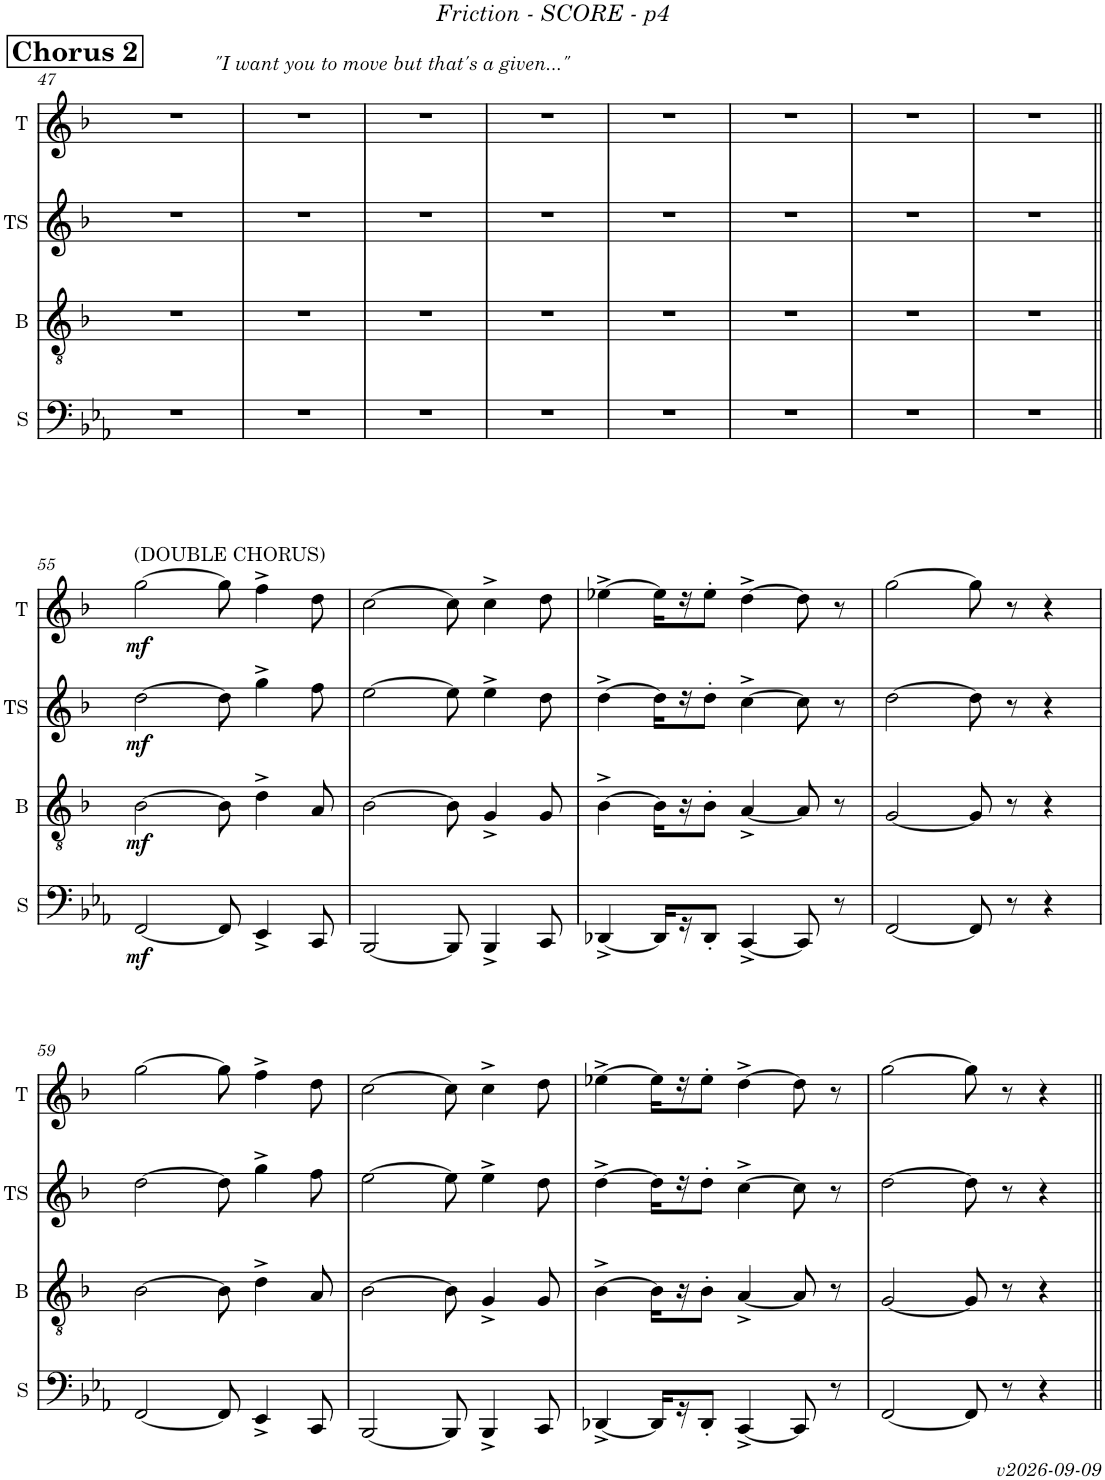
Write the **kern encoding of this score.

**kern	**dynam	**kern	**dynam	**kern	**dynam	**kern	**dynam
*part4	*part4	*part3	*part3	*part2	*part2	*part1	*part1
*staff4	*staff4	*staff3	*staff3	*staff2	*staff2	*staff1	*staff1
*I"Sousa	*	*I"Trombone	*	*I"Tenor Sax	*	*I"Trumpet	*
*I'S	*	*	*	*I'TS	*	*I'T	*
!!LO:PB:g=z
*clefF4	*	*clefGv2	*	*clefG2	*	*clefG2	*
*	*	*Trd1c2	*	*Trd8c14	*	*Trd1c2	*
*k[b-e-a-]	*	*k[b-]	*	*k[b-]	*	*k[b-]	*
*M4/4	*	*M4/4	*	*M4/4	*	*M4/4	*
!!LO:REH:place=s1:a:B:fs=14:t=Chorus 2
=47	=47	=47	=47	=47	=47	=47	=47
!	!	!	!	!	!	!LO:TX:a:i:t="I want you to move but that's a given..."	!
1r	.	1r	.	1r	.	1r	.
=48	=48	=48	=48	=48	=48	=48	=48
1r	.	1r	.	1r	.	1r	.
=49	=49	=49	=49	=49	=49	=49	=49
1r	.	1r	.	1r	.	1r	.
=50	=50	=50	=50	=50	=50	=50	=50
1r	.	1r	.	1r	.	1r	.
=51	=51	=51	=51	=51	=51	=51	=51
1r	.	1r	.	1r	.	1r	.
=52	=52	=52	=52	=52	=52	=52	=52
1r	.	1r	.	1r	.	1r	.
=53	=53	=53	=53	=53	=53	=53	=53
1r	.	1r	.	1r	.	1r	.
=54	=54	=54	=54	=54	=54	=54	=54
1r	.	1r	.	1r	.	1r	.
!!LO:LB:g=z
=55||	=55||	=55||	=55||	=55||	=55||	=55||	=55||
!	!	!	!	!	!	!LO:TX:a:t=(DOUBLE CHORUS)	!
!	!LO:DY:b	!	!LO:DY:b	!	!LO:DY:b	!	!LO:DY:b
[2FF/	mf	[2B-\	mf	[2dd\	mf	[2gg\	mf
8FF/]	.	8B-\]	.	8dd\]	.	8gg\]	.
4EE-^/	.	4d^\	.	4gg^\	.	4ff^\	.
8CC/	.	8A/	.	8ff\	.	8dd\	.
=56	=56	=56	=56	=56	=56	=56	=56
[2BBB-/	.	[2B-\	.	[2ee\	.	[2cc\	.
8BBB-/]	.	8B-\]	.	8ee\]	.	8cc\]	.
4BBB-^/	.	4G^/	.	4ee^\	.	4cc^\	.
8CC/	.	8G/	.	8dd\	.	8dd\	.
=57	=57	=57	=57	=57	=57	=57	=57
[4DD-X^/	.	[4B-^\	.	[4dd^\	.	[4ee-X^\	.
16DD-/LL]	.	16B-\LL]	.	16dd\LL]	.	16ee-\LL]	.
16r	.	16r	.	16r	.	16r	.
8DD-'/J	.	8B-'\J	.	8dd'\J	.	8ee-'\J	.
[4CC^/	.	[4A^/	.	[4cc^\	.	[4dd^\	.
8CC/]	.	8A/]	.	8cc\]	.	8dd\]	.
8r	.	8r	.	8r	.	8r	.
=58	=58	=58	=58	=58	=58	=58	=58
[2FF/	.	[2G/	.	[2dd\	.	[2gg\	.
8FF/]	.	8G/]	.	8dd\]	.	8gg\]	.
8r	.	8r	.	8r	.	8r	.
4r	.	4r	.	4r	.	4r	.
!!LO:LB:g=z
=59	=59	=59	=59	=59	=59	=59	=59
[2FF/	.	[2B-\	.	[2dd\	.	[2gg\	.
8FF/]	.	8B-\]	.	8dd\]	.	8gg\]	.
4EE-^/	.	4d^\	.	4gg^\	.	4ff^\	.
8CC/	.	8A/	.	8ff\	.	8dd\	.
=60	=60	=60	=60	=60	=60	=60	=60
[2BBB-/	.	[2B-\	.	[2ee\	.	[2cc\	.
8BBB-/]	.	8B-\]	.	8ee\]	.	8cc\]	.
4BBB-^/	.	4G^/	.	4ee^\	.	4cc^\	.
8CC/	.	8G/	.	8dd\	.	8dd\	.
=61	=61	=61	=61	=61	=61	=61	=61
[4DD-X^/	.	[4B-^\	.	[4dd^\	.	[4ee-X^\	.
16DD-/LL]	.	16B-\LL]	.	16dd\LL]	.	16ee-\LL]	.
16r	.	16r	.	16r	.	16r	.
8DD-'/J	.	8B-'\J	.	8dd'\J	.	8ee-'\J	.
[4CC^/	.	[4A^/	.	[4cc^\	.	[4dd^\	.
8CC/]	.	8A/]	.	8cc\]	.	8dd\]	.
8r	.	8r	.	8r	.	8r	.
=62	=62	=62	=62	=62	=62	=62	=62
[2FF/	.	[2G/	.	[2dd\	.	[2gg\	.
8FF/]	.	8G/]	.	8dd\]	.	8gg\]	.
8r	.	8r	.	8r	.	8r	.
4r	.	4r	.	4r	.	4r	.
=||	=||	=||	=||	=||	=||	=||	=||
*-	*-	*-	*-	*-	*-	*-	*-
